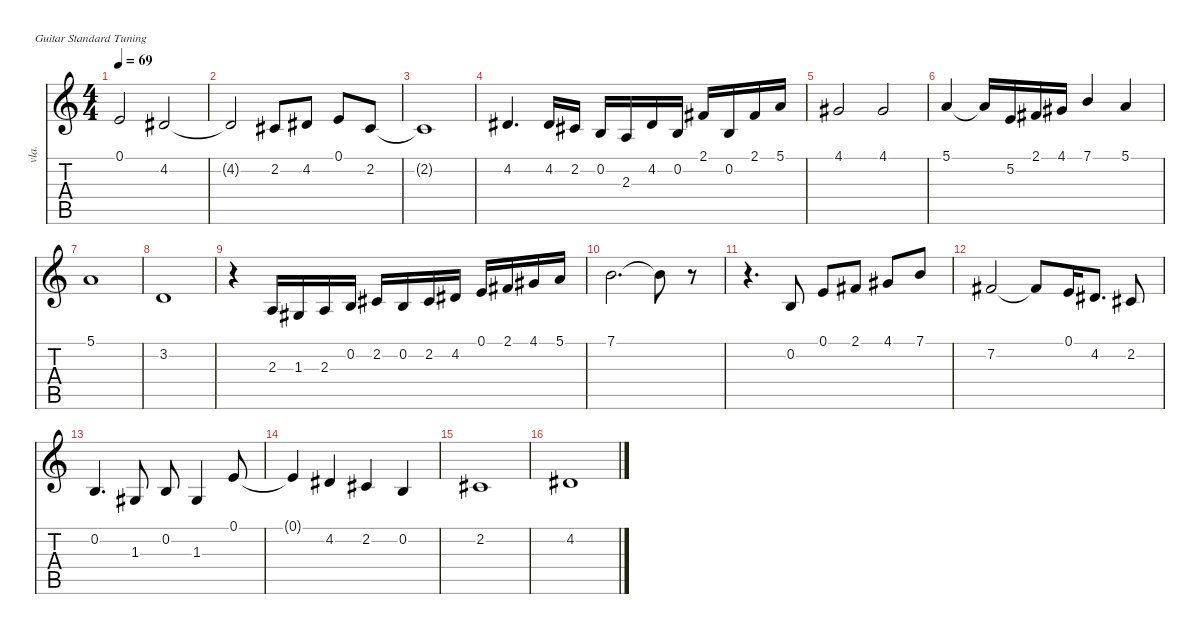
\defaultSystemsLayout 4
\hideDynamics
\bracketExtendMode nobrackets
\otherSystemsTrackNameOrientation horizontal
\track ("Track 5" "vla.") {instrument viola}
\staff {score tabs}
\tuning (E4 B3 G3 D3 A2 E2)
\ts (4 4)
\tempo 69
\clef g2
\ks c
0.1.2{dy f beam Up} 4.2{acc #}.2{beam Up} |
4.2{t acc #}.2{beam Up} 2.2{acc #}.8{beam Up} 4.2{acc #}.8{beam Up} 0.1.8{beam Up} 2.2{acc #}.8{beam Up} |
2.2{t acc #}.1{beam Up} |
4.2{acc #}.4{d beam Up} 4.2{acc #}.16{dy mf beam Up} 2.2{acc #}.16{beam Up} 0.2.16{beam Up} 2.3.16{dy f beam Up} 4.2{acc #}.16{dy mf beam Up} 0.2.16{dy mp beam Up} 2.1{acc #}.16{dy mf beam Up} 0.2.16{dy p beam Up} 2.1{acc #}.16{dy mf beam Up} 5.1.16{beam Up} |
4.1{acc #}.2{dy f beam Up} 4.1{acc #}.2{beam Up} |
5.1.4{dy ff beam Up} 5.1{t}.16{dy f beam Up} 5.2.16{dy ff beam Up} 2.1{acc #}.16{beam Up} 4.1{acc #}.16{beam Up} 7.1.4{dy fff beam Up} 5.1.4{dy f beam Up} |
5.1.1{beam Up} |
3.2.1{beam Up} |
r.4{instrument viola beam Down} 2.3.16{dy mp beam Up} 1.3{acc #}.16{beam Up} 2.3.16{beam Up} 0.2.16{beam Up} 2.2{acc #}.16{beam Up} 0.2.16{dy mf beam Up} 2.2{acc #}.16{beam Up} 4.2{acc #}.16{beam Up} 0.1.16{beam Up} 2.1{acc #}.16{beam Up} 4.1{acc #}.16{beam Up} 5.1.16{beam Up} |
7.1.2{d beam Down} 7.1{t}.8{dy f beam Down} r.8{beam Down} |
r.4{d instrument stringensemble1 beam Down} 0.2.8{dy ff beam Up} 0.1.8{dy f beam Up} 2.1{acc #}.8{beam Up} 4.1{acc #}.8{dy ff beam Up} 7.1.8{beam Up} |
7.2{acc #}.2{beam Up} 7.2{t acc #}.8{dy f beam Up} 0.1.16{beam Up} 4.2{acc #}.8{d beam Up} 2.2{acc #}.8{beam Up} |
0.2.4{d beam Up} 1.3{acc #}.8{beam Up} 0.2.8{beam Up} 1.3{acc #}.4{beam Up} 0.1.8{dy ff beam Up} |
0.1{t}.4{dy f beam Up} 4.2{acc #}.4{beam Up} 2.2{acc #}.4{beam Up} 0.2.4{beam Up} |
2.2{acc #}.1{beam Up} |
4.2{acc #}.1{dy mf beam Up}
